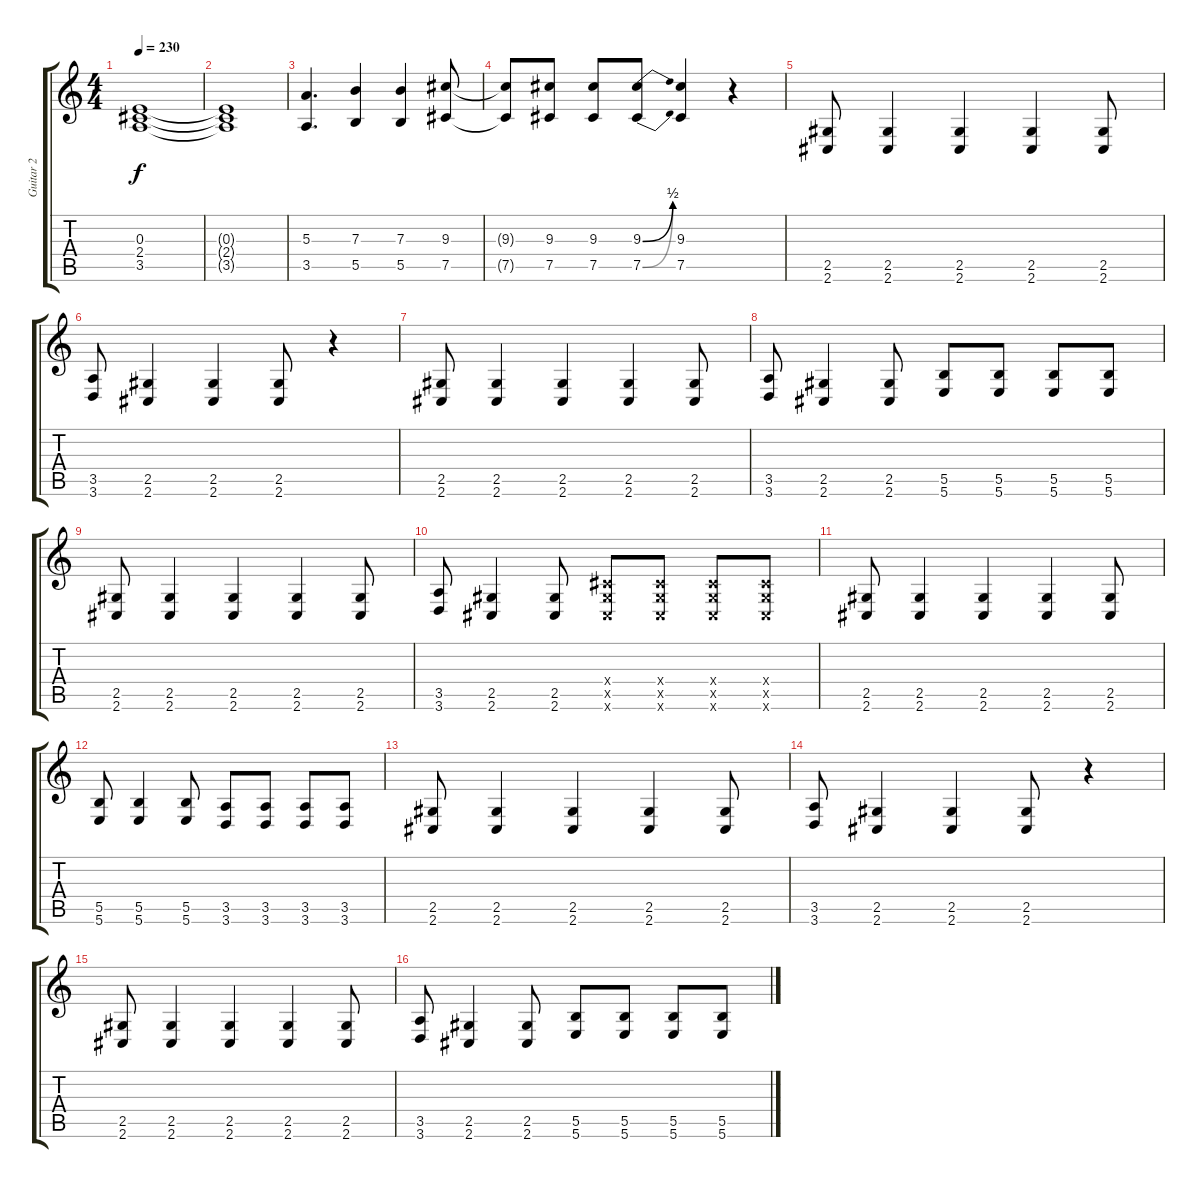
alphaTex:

\track ("Guitar 2" "Guitar 2") {instrument distortionguitar}
\staff {score tabs}
\tuning (Db4 Ab3 E3 B2 Gb2 B1) {hide}
\ts (4 4)
\tempo 230
\clef g2
\ks c
(0.3 2.4 3.5).1{dy f} |
(0.3{t} 2.4{t} 3.5{t}).1 |
(5.3 3.5).4{d} (7.3 5.5).4 (7.3 5.5).4 (9.3 7.5).8 |
(9.3{t} 7.5{t}).8 (9.3 7.5).8 (9.3 7.5).8 (9.3{be (bend 0 0 60 2)} 7.5{be (bend 0 0 60 2)}).8 (9.3 7.5).4 r.4 |
(2.5 2.6).8 (2.5 2.6).4 (2.5 2.6).4 (2.5 2.6).4 (2.5 2.6).8 |
(3.5 3.6).8 (2.5 2.6).4 (2.5 2.6).4 (2.5 2.6).8 r.4 |
(2.5 2.6).8 (2.5 2.6).4 (2.5 2.6).4 (2.5 2.6).4 (2.5 2.6).8 |
(3.5 3.6).8 (2.5 2.6).4 (2.5 2.6).8 (5.5 5.6).8 (5.5 5.6).8 (5.5 5.6).8 (5.5 5.6).8 |
(2.5 2.6).8 (2.5 2.6).4 (2.5 2.6).4 (2.5 2.6).4 (2.5 2.6).8 |
(3.5 3.6).8 (2.5 2.6).4 (2.5 2.6).8 (2.4{x} 2.5{x} 2.6{x}).8 (2.4{x} 2.5{x} 2.6{x}).8 (2.4{x} 2.5{x} 2.6{x}).8 (2.4{x} 2.5{x} 2.6{x}).8 |
(2.5 2.6).8 (2.5 2.6).4 (2.5 2.6).4 (2.5 2.6).4 (2.5 2.6).8 |
(5.5 5.6).8 (5.5 5.6).4 (5.5 5.6).8 (3.5 3.6).8 (3.5 3.6).8 (3.5 3.6).8 (3.5 3.6).8 |
(2.5 2.6).8 (2.5 2.6).4 (2.5 2.6).4 (2.5 2.6).4 (2.5 2.6).8 |
(3.5 3.6).8 (2.5 2.6).4 (2.5 2.6).4 (2.5 2.6).8 r.4 |
(2.5 2.6).8 (2.5 2.6).4 (2.5 2.6).4 (2.5 2.6).4 (2.5 2.6).8 |
(3.5 3.6).8 (2.5 2.6).4 (2.5 2.6).8 (5.5 5.6).8 (5.5 5.6).8 (5.5 5.6).8 (5.5 5.6).8
